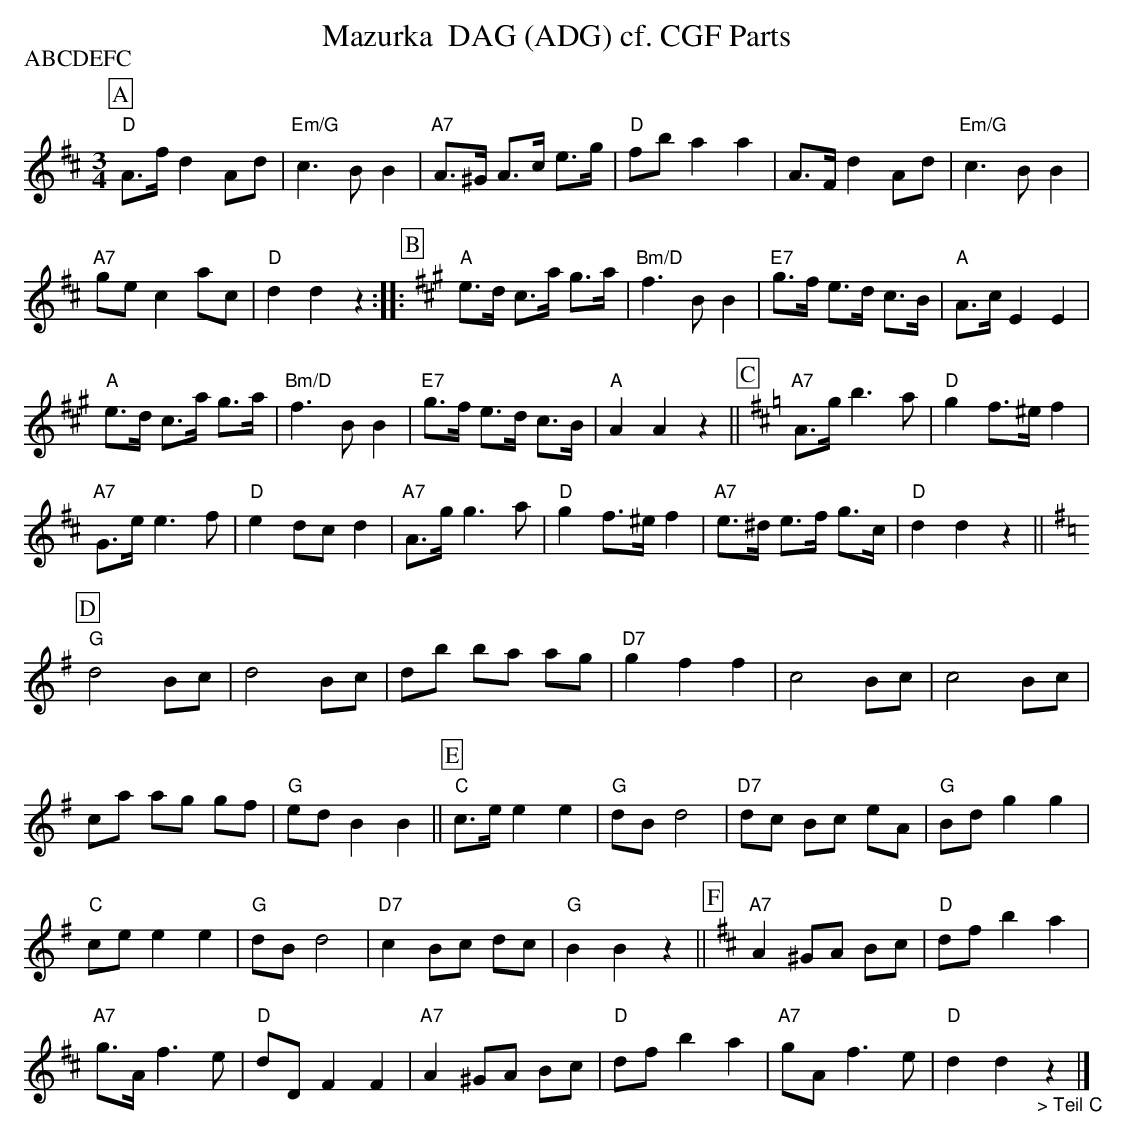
X:1
T:Mazurka  DAG (ADG) cf. CGF Parts
P:ABCDEFC
M:3/4
L:1/8
K:Dmaj%%MIDI gchordon
[P:A] "D"A>fd2Ad | "Em/G"c3BB2 | "A7"A>^G A>c e>g | "D"fba2a2 | A>Fd2Ad | "Em/G"c3BB2 |
"A7"gec2ac | "D"d2d2z2 :: [P:B] [K:Amaj] "A"e>d c>a g>a | "Bm/D"f3BB2 | "E7"g>f e>d c>B | "A"A>c E2E2 |
"A"e>d c>a g>a | "Bm/D"f3BB2 | "E7"g>f e>d c>B | "A"A2A2z2 || [P:C] [K:Dmaj] "A7"A>gb3a | "D"g2f>^ef2 |
"A7"G>ee3f | "D"e2dcd2 | "A7"A>gg3a | "D"g2f>^ef2 | "A7"e>^d e>f g>c | "D"d2d2z2 || [P:D] [K:Gmaj]
"G"d4Bc | d4Bc | db ba ag | "D7"g2f2f2 | c4Bc | c4Bc |
ca ag gf | "G"edB2B2 || [P:E] "C"c>ee2e2 | "G"dBd4 | "D7"dc Bc eA | "G"Bdg2g2 |
"C"cee2e2 | "G"dBd4 | "D7"c2Bc dc | "G"B2B2z2 || [P:F] [K:Dmaj] "A7"A2^GA Bc | "D"dfb2a2 |
"A7"g>A f3e | "D"dD F2F2 | "A7"A2^GA Bc | "D"dfb2a2 | "A7"gAf3e | "D"d2d2"_> Teil C"z2 |]
